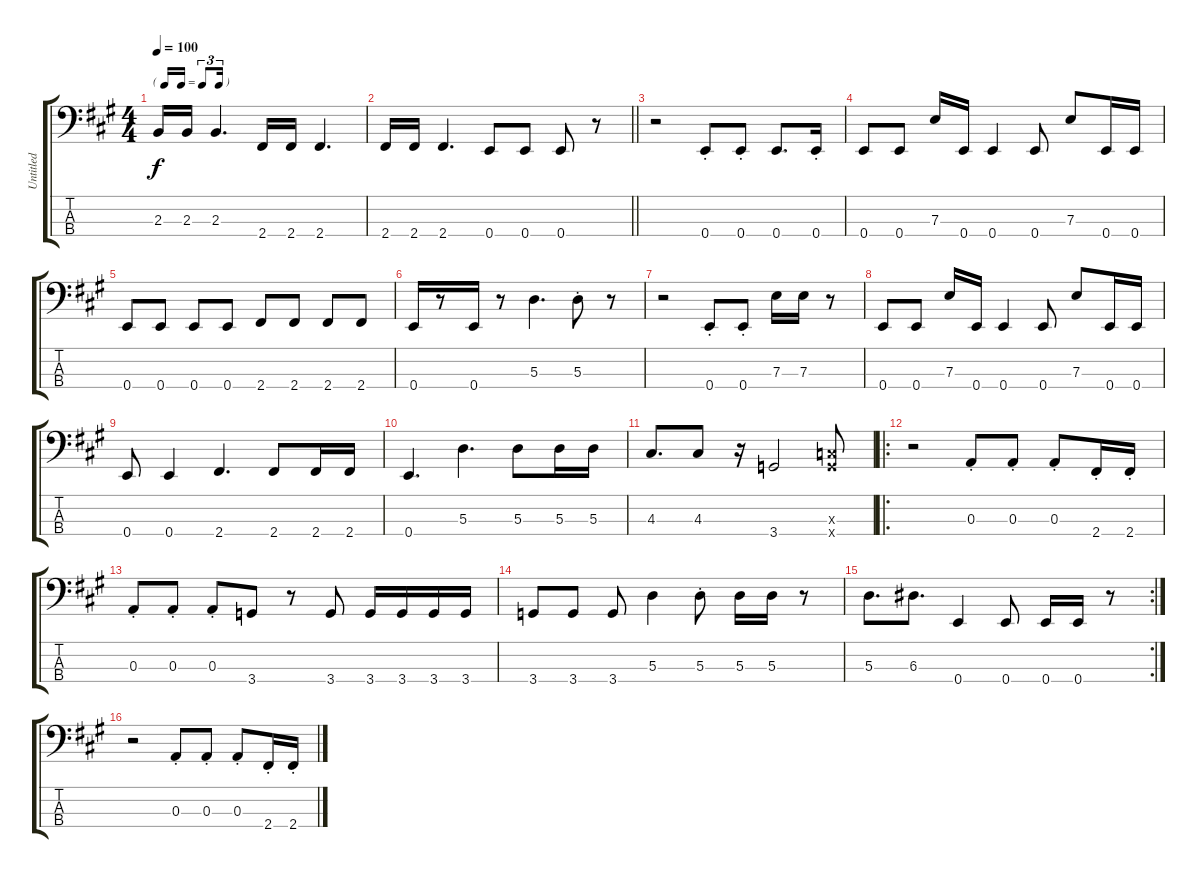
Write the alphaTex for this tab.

\track ("Untitled" "Untitled") {instrument electricbasspick}
\staff {score tabs}
\tuning (G2 D2 A1 E1) {hide}
\ts (4 4)
\tf triplet16th
\tempo 100
\clef f4
\ks a
2.3.16{dy f} 2.3.16 2.3.4{d} 2.4.16 2.4.16 2.4.4{d} |
\barLineRight lightlight
2.4.16 2.4.16 2.4.4{d} 0.4.8 0.4.8 0.4.8 r.8 |
r.2 0.4{st}.8 0.4{st}.8 0.4.8{d} 0.4{st}.16 |
0.4.8 0.4.8 7.3.16 0.4.16 0.4.4 0.4.8 7.3.8 0.4.16 0.4.16 |
0.4.8 0.4.8 0.4.8 0.4.8 2.4.8 2.4.8 2.4.8 2.4.8 |
0.4.16 r.8 0.4.16 r.8 5.3.4{d} 5.3{st}.8 r.8 |
r.2 0.4{st}.8 0.4{st}.8 7.3.16 7.3.16 r.8 |
0.4.8 0.4.8 7.3.16 0.4.16 0.4.4 0.4.8 7.3.8 0.4.16 0.4.16 |
0.4.8 0.4.4 2.4.4{d} 2.4.8 2.4.16 2.4.16 |
0.4.4{d} 5.3.4{d} 5.3.8 5.3.16 5.3.16 |
4.3.8{d} 4.3.8 r.16 3.4.2 (3.3{x} 3.4{x}).8 |
\ro
r.2 0.3{st}.8 0.3{st}.8 0.3{st}.8 2.4{st}.16 2.4{st}.16 |
0.3{st}.8 0.3{st}.8 0.3{st}.8 3.4.8 r.8 3.4.8 3.4.16 3.4.16 3.4.16 3.4.16 |
3.4.8 3.4.8 3.4.8 5.3.4 5.3{st}.8 5.3.16 5.3.16 r.8 |
\rc 2
5.3.8{d} 6.3.8{d} 0.4.4 0.4.8 0.4.16 0.4.16 r.8 |
r.2 0.3{st}.8 0.3{st}.8 0.3{st}.8 2.4{st}.16 2.4{st}.16
